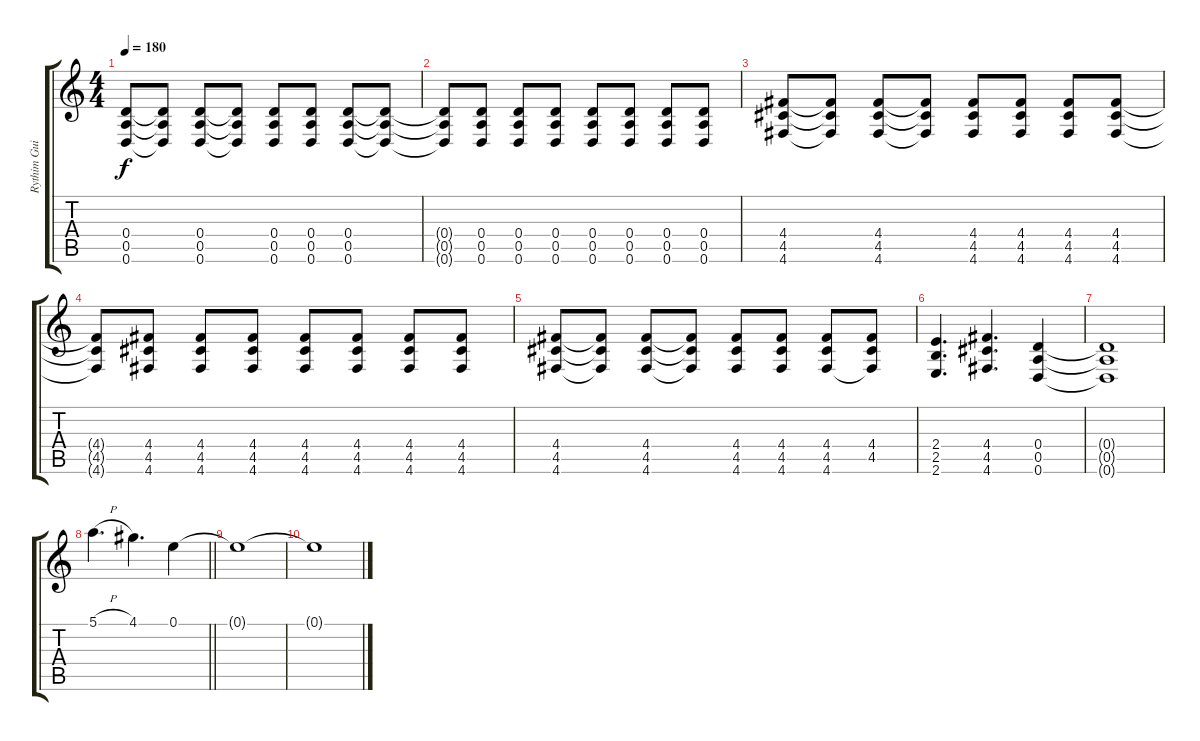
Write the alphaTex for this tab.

\track ("Rythim Guitar" "Rythim Gui") {instrument overdrivenguitar}
\staff {score tabs}
\tuning (E4 B3 G3 D3 A2 D2) {hide}
\ts (4 4)
\tempo 180
\clef g2
\ks c
(0.4 0.5 0.6).8{dy f} (0.4{t} 0.5{t} 0.6{t}).8 (0.4 0.5 0.6).8 (0.4{t} 0.5{t} 0.6{t}).8 (0.4 0.5 0.6).8 (0.4 0.5 0.6).8 (0.4 0.5 0.6).8 (0.4{t} 0.5{t} 0.6{t}).8 |
(0.4{t} 0.5{t} 0.6{t}).8 (0.4 0.5 0.6).8 (0.4 0.5 0.6).8 (0.4 0.5 0.6).8 (0.4 0.5 0.6).8 (0.4 0.5 0.6).8 (0.4 0.5 0.6).8 (0.4 0.5 0.6).8 |
(4.4 4.5 4.6).8 (4.4{t} 4.5{t} 4.6{t}).8 (4.4 4.5 4.6).8 (4.4{t} 4.5{t} 4.6{t}).8 (4.4 4.5 4.6).8 (4.4 4.5 4.6).8 (4.4 4.5 4.6).8 (4.4 4.5 4.6).8 |
(4.4{t} 4.5{t} 4.6{t}).8 (4.4 4.5 4.6).8 (4.4 4.5 4.6).8 (4.4 4.5 4.6).8 (4.4 4.5 4.6).8 (4.4 4.5 4.6).8 (4.4 4.5 4.6).8 (4.4 4.5 4.6).8 |
(4.4 4.5 4.6).8 (4.4{t} 4.5{t} 4.6{t}).8 (4.4 4.5 4.6).8 (4.4{t} 4.5{t} 4.6{t}).8 (4.4 4.5 4.6).8 (4.4 4.5 4.6).8 (4.4 4.5 4.6).8 (4.4 4.5 4.6{t}).8 |
(2.4 2.5 2.6).4{d} (4.4 4.5 4.6).4{d} (0.4 0.5 0.6).4 |
(0.4{t} 0.5{t} 0.6{t}).1 |
\barLineRight lightlight
5.1{h}.4{d} 4.1.4{d} 0.1.4 |
0.1{t}.1 |
0.1{t}.1
